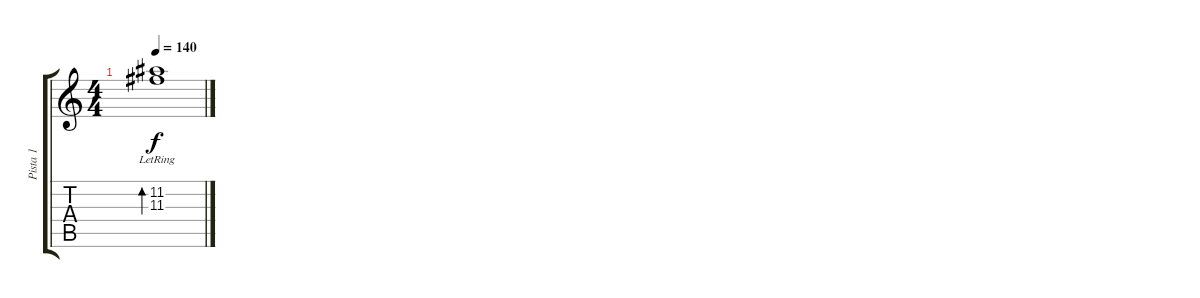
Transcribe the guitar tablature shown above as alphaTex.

\track ("Pista 1" "Pista 1") {instrument electricguitarjazz}
\staff {score tabs}
\tuning (E4 B3 G3 D3 A2 E2) {hide}
\ts (4 4)
\tempo 140
\clef g2
\ks c
(11.2 11.3{lr}).1{bd 240 dy f}
